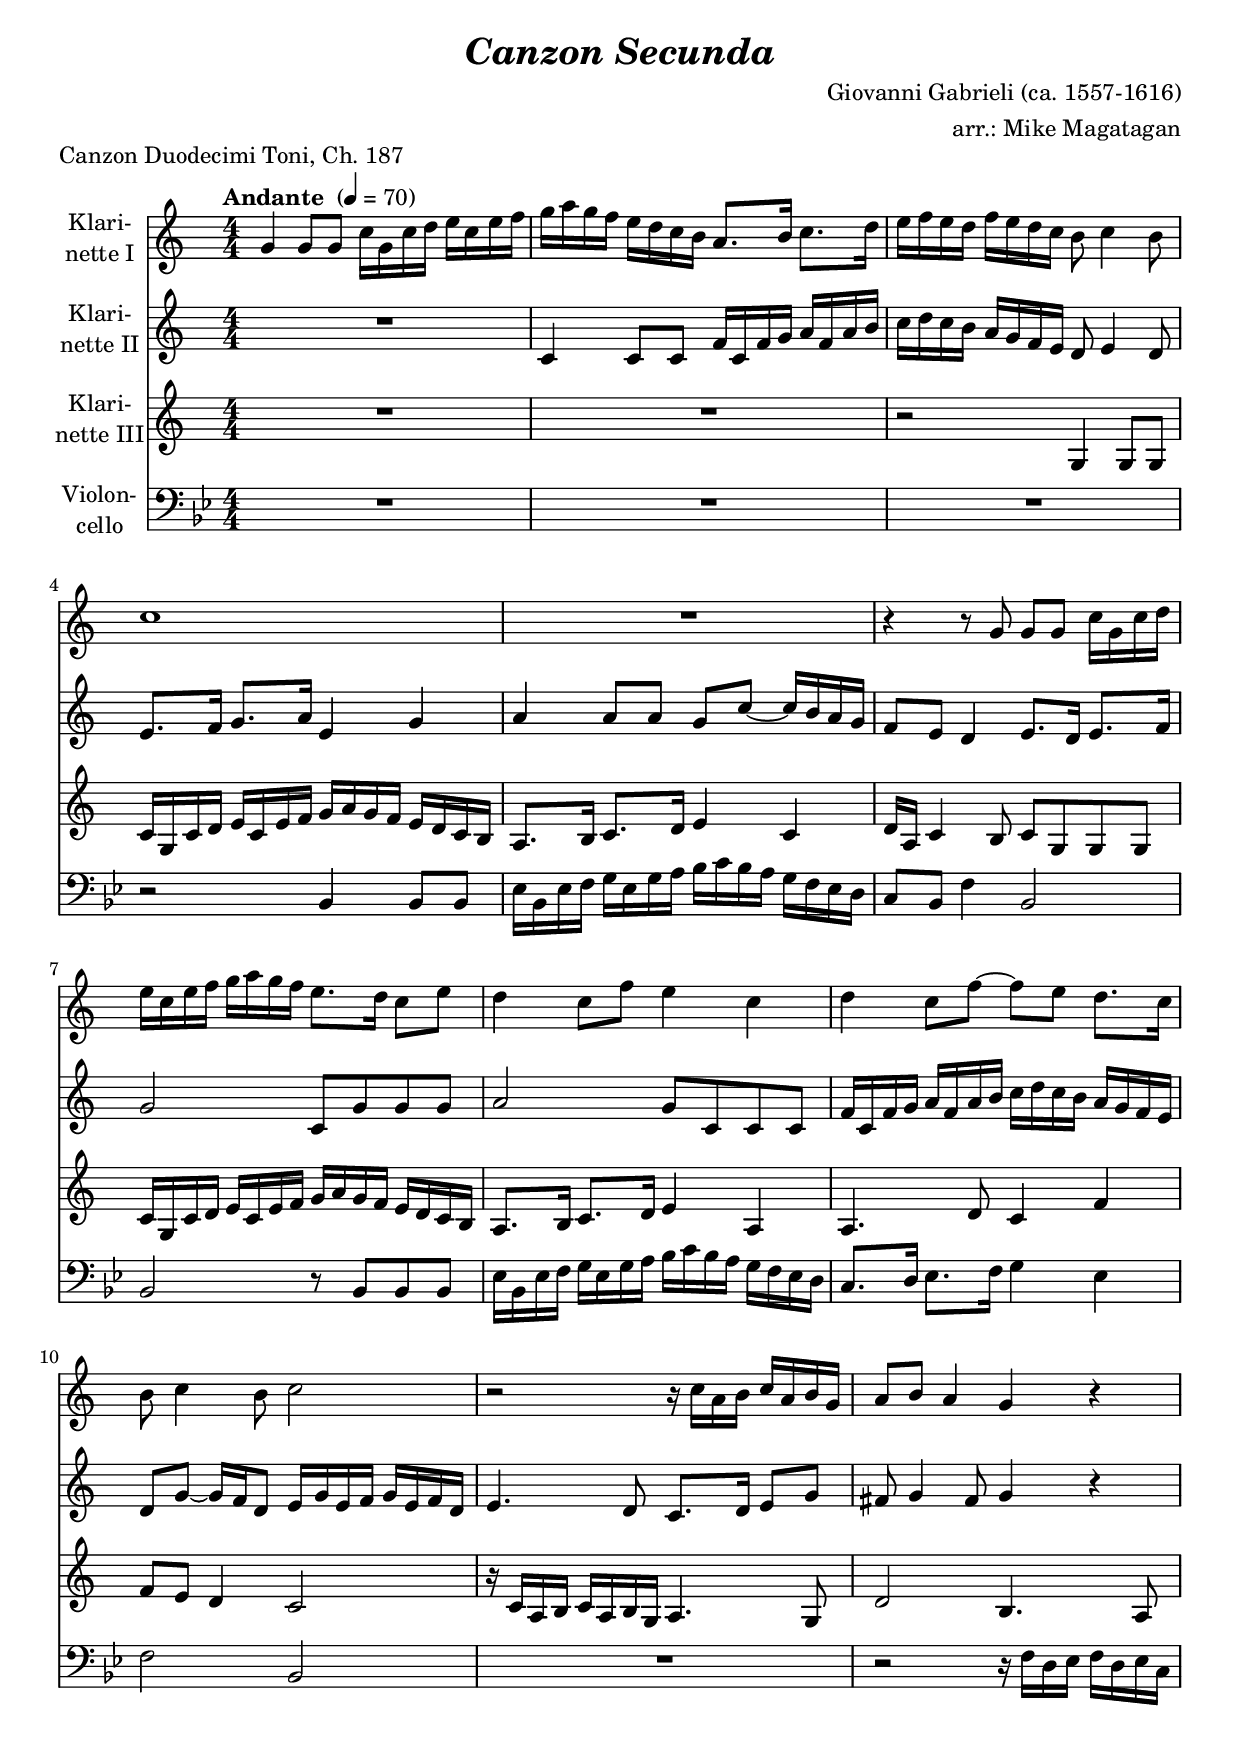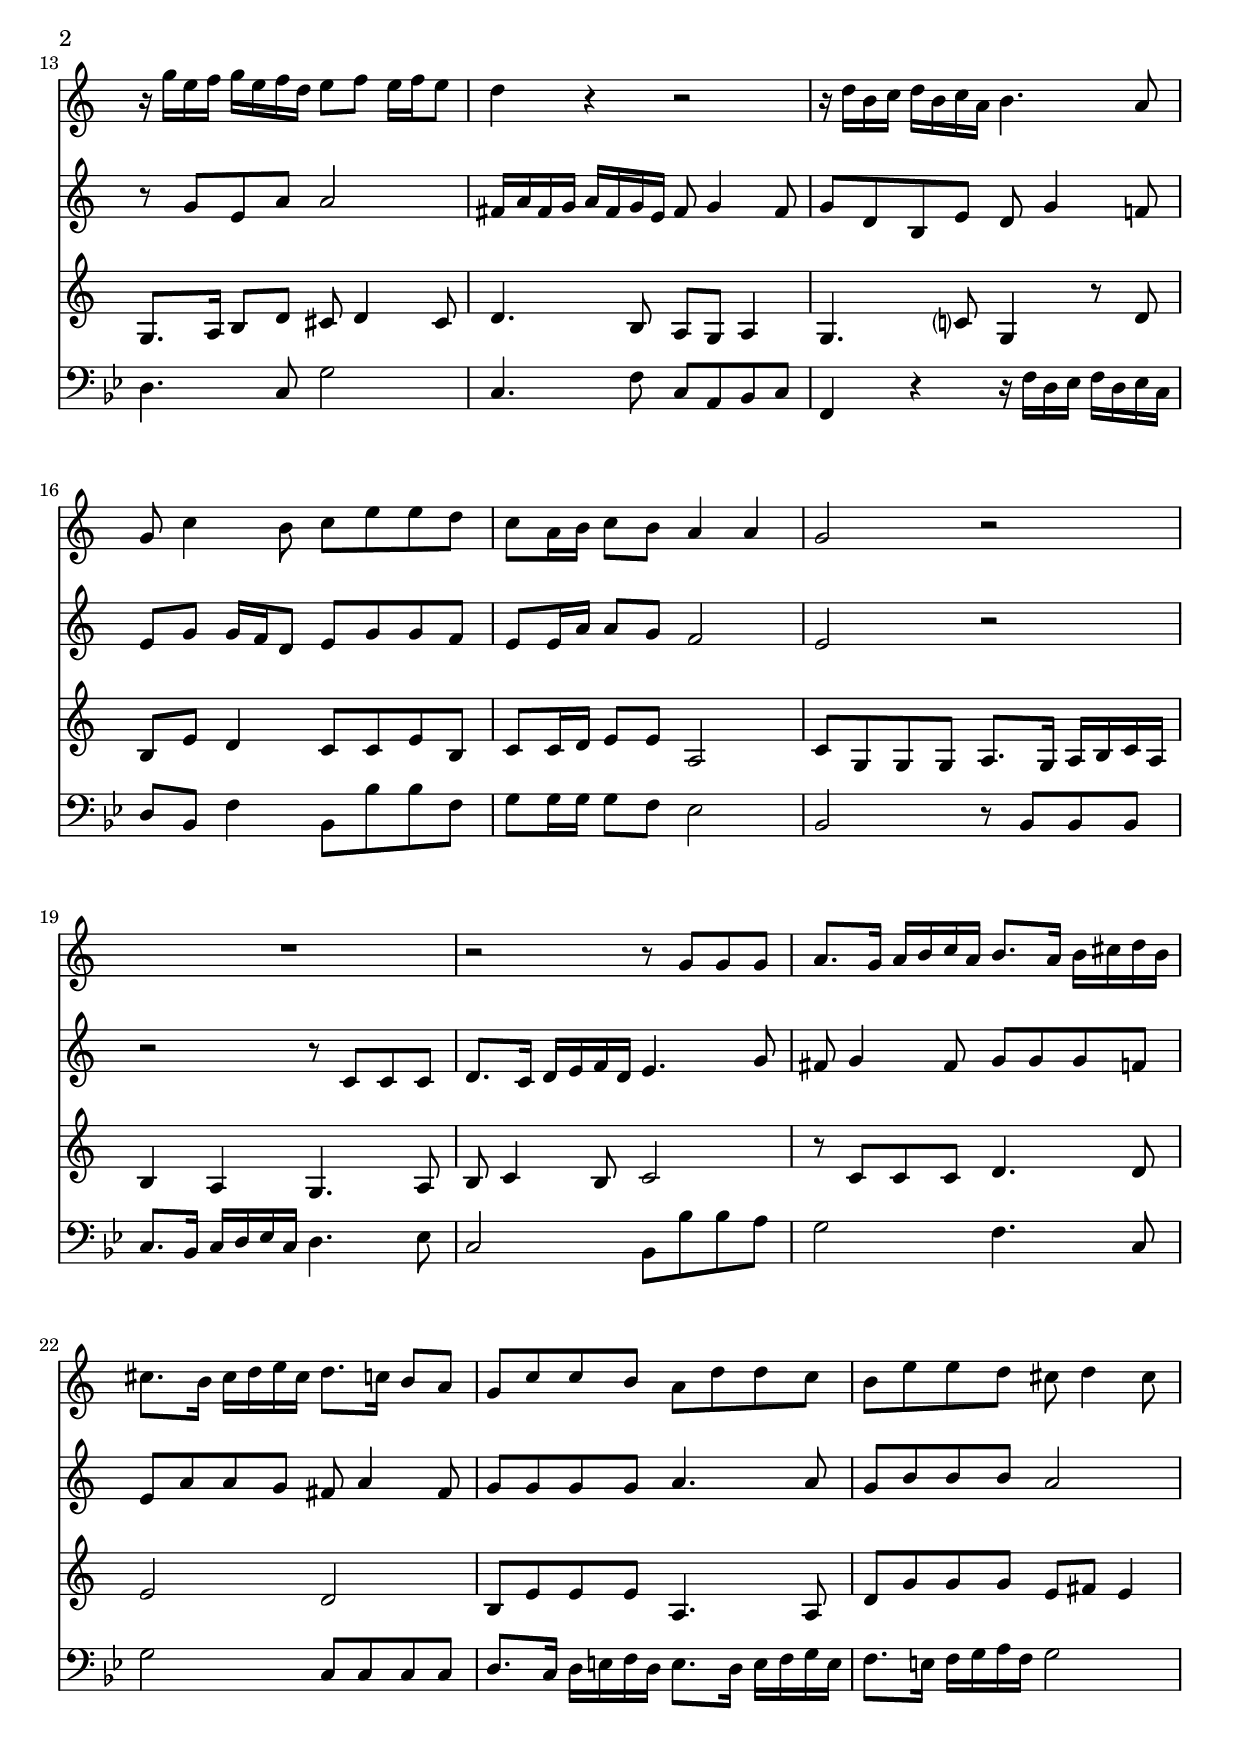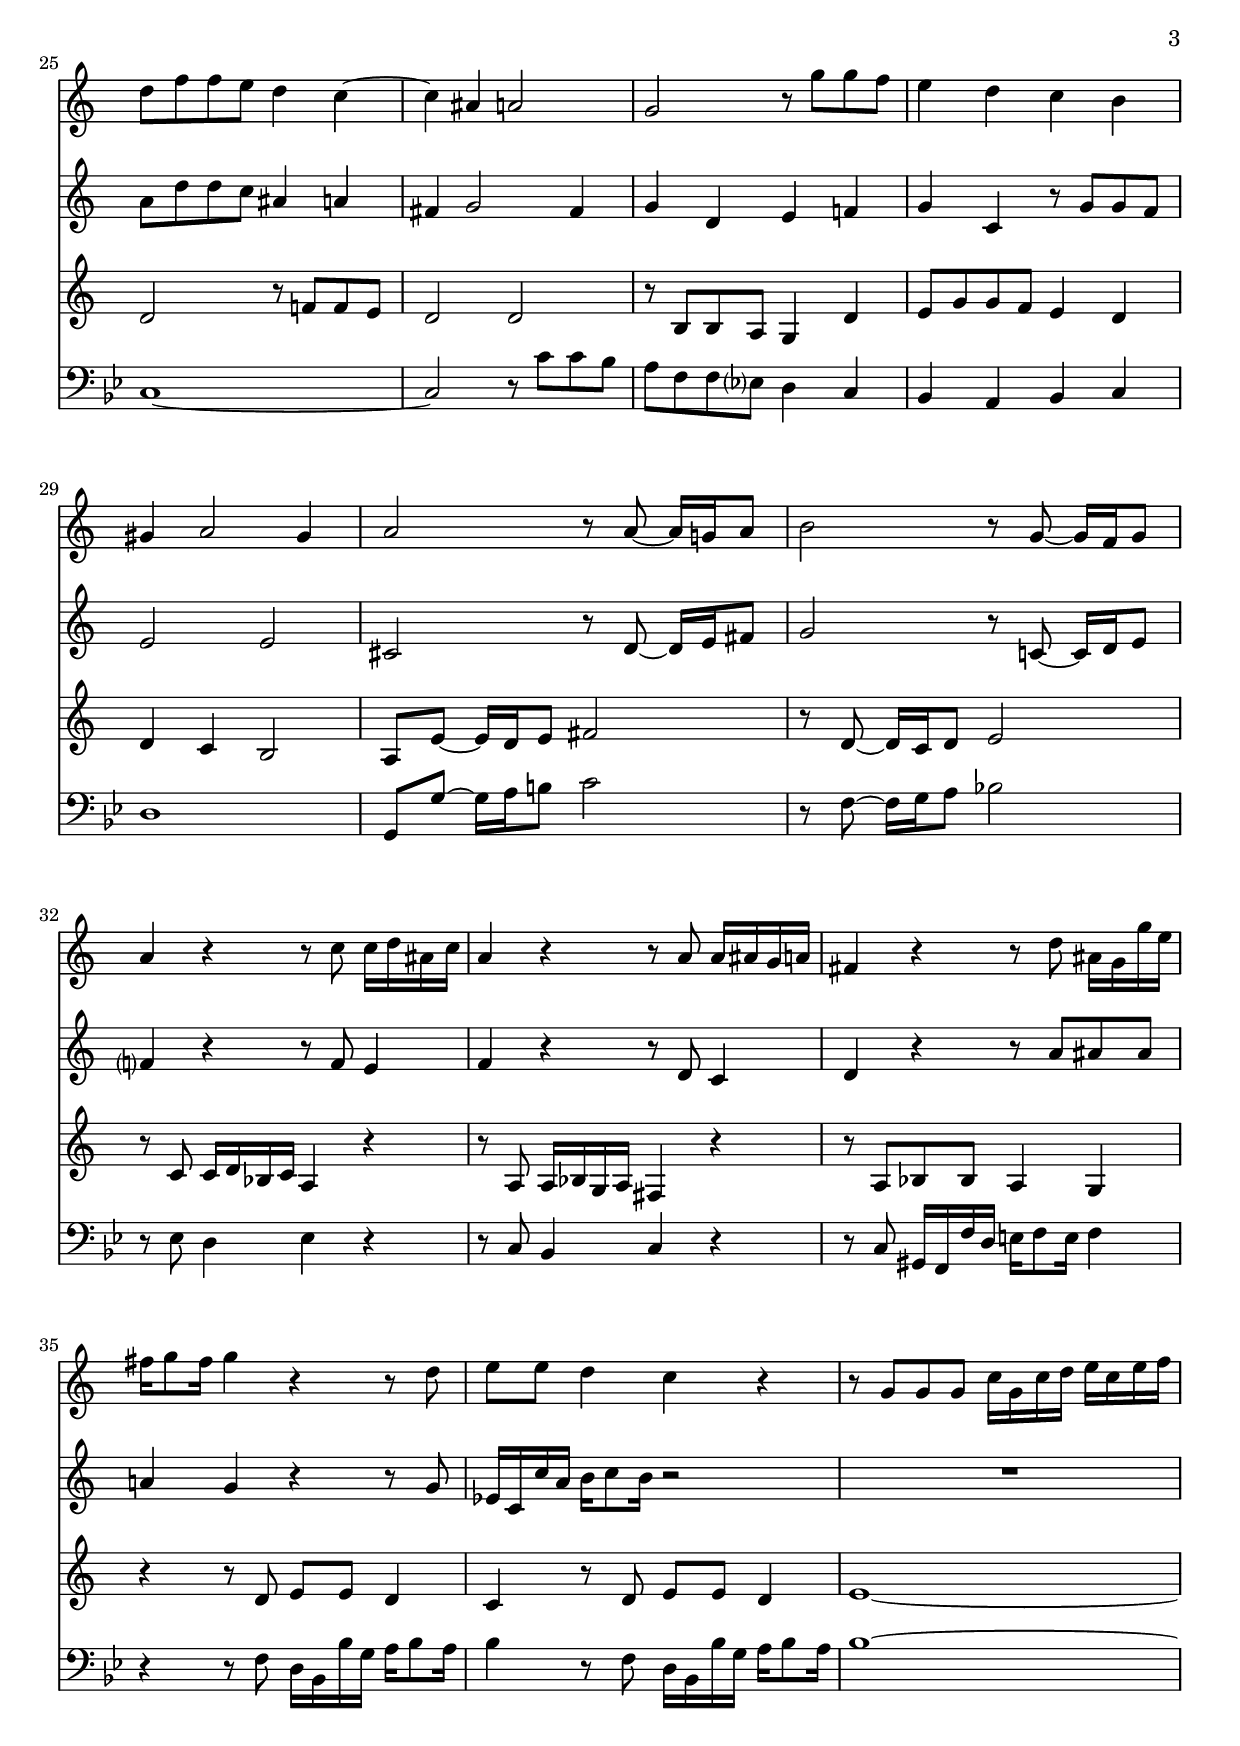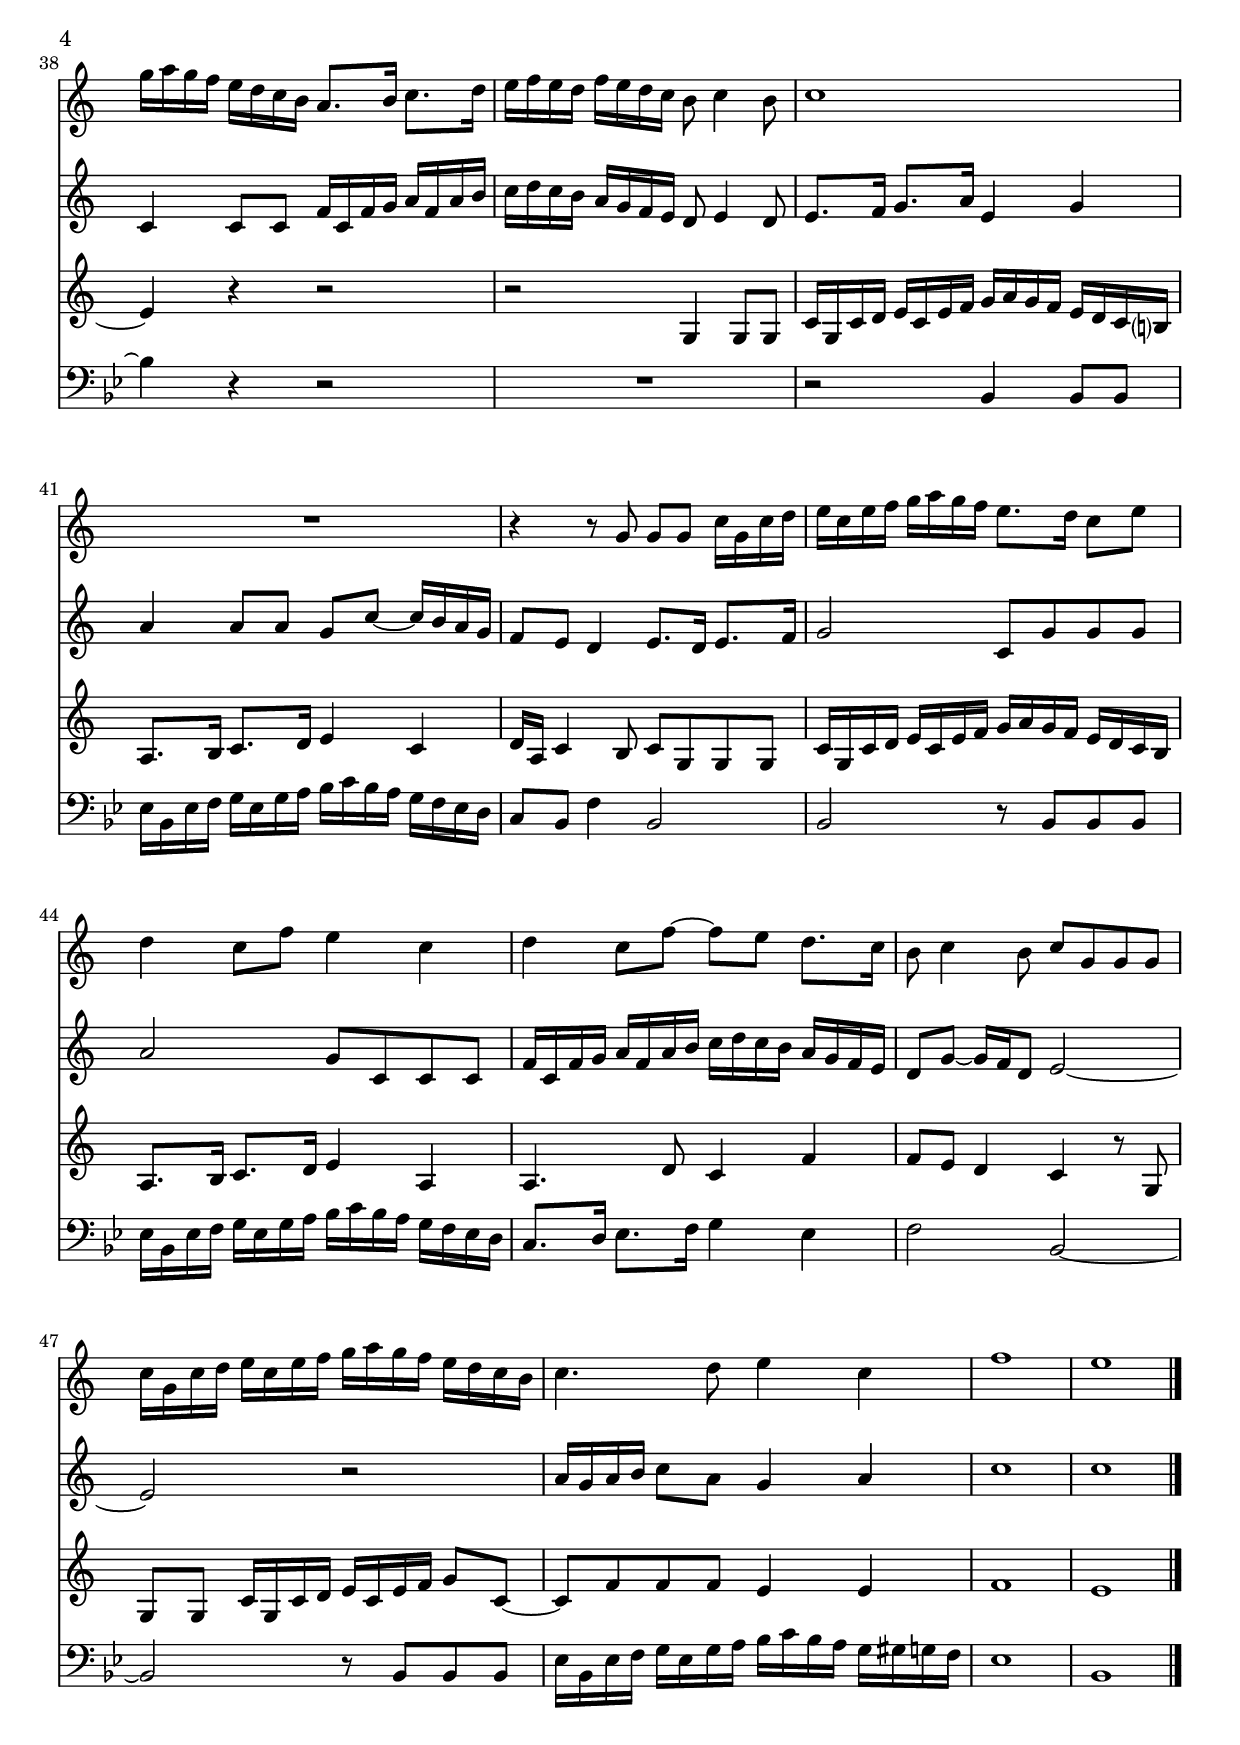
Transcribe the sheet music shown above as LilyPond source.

\version "2.18.2"
\include "deutsch.ly"

#(set-global-staff-size 20)

\header {
  title     = \markup \bold \italic "Canzon Secunda"
  composer  = "Giovanni Gabrieli (ca. 1557-1616)"
  arranger  = "arr.: Mike Magatagan"
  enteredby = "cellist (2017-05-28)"
  piece     = "Canzon Duodecimi Toni, Ch. 187"
}

voiceconsts = {
  \key c \major
  \time 4/4
  \clef "treble"
  \numericTimeSignature
%  \compressFullBarRests
  \tempo "Andante " 4=70
}

mifl= "oboe"
mist = "string ensemble 1"
miba = "cello"
%miba = "bassoon"
%miba = "tuba"
%mikl = "harpsichord"
mikl = "clarinet"

rit = \mark \markup \box "rit."

va = \relative c'' {
  \voiceconsts

  g4 g8 g
  c16 g c d e c e f
  g a g f e d c h a8. h16 c8. d16
  e f e d f e d c h8 c4 h8
  c1
  R
  
  r4 r8 g g g c16 g c d
  e c e f g a g f e8. d16 c8 e
  d4 c8 f e4 c
  d c8 f~ f e d8. c16
  h8 c4 h8 c2

  r r16 c a h c a h g
  a8 h a4 g r
  r16 g' e f g e f d e8 f e16 f e8
  d4 r r2

  r16 d h c d h c a h4. a8
  g c4 h8 c e e d
  c a16 h c8 h a4 a
  g2 r
  R1
  r2 r8 g g g
  a8. g16 a h c a h8. a16 h cis d h
  cis8. h16 cis d e cis d8. c16 h8 a
  g c c h a d d c
  h e e d cis d4 cis8

  d f f e d4 c~
  c ais a2
  g r8 g' g f
  e4 d c h
  gis a2 gis4
  a2 r8 a~ a16 g! a8
  h2 r8 g~ g16 f g8

  a4 r r8 c c16 d ais c
  a4 r r8 a a16 ais g a
  fis4 r r8 d' ais16 g g' e
  fis g8 fis16 g4 r r8 d
  e e d4 c r

  r8 g g g c16 g c d e c e f
  g a g f e d c h a8. h16 c8. d16
  e f e d f e d c h8 c4 h8
  c1
  R

  r4 r8 g g g c16 g c d
  e c e f g a g f e8. d16 c8 e
  d4 c8 f e4 c
  d c8 f~ f e d8. c16
  h8 c4 h8 c g g g

  c16 g c d e c e f g a g f e d c h
  c4. d8 e4 c
  f1
  e \bar "|."
}

vb = \relative c' {
  \voiceconsts

  R1
  c4 c8 c f16 c f g a f a h
  c d c h a g f e d8 e4 d8
  e8. f16 g8. a16 e4 g

  a a8 a g c~ c16 h a g
  f8 e d4 e8. d16 e8. f16
  g2 c,8 g' g g
  a2 g8 c, c c

  f16 c f g a f a h c d c h a g f e
  d8 g~ g16 f d8 e16 g e f g e f d
  e4. d8 c8. d16 e8 g
  fis g4 fis8 g4 r

  r8 g e a a2
  fis16 a fis g a fis g e fis8 g4 fis8
  g d h e d g4 f!8
  e g g16 f d8 e g g f
  e e16 a a8 g f2

  e r
  r r8 c c c
  d8. c16 d e f d e4. g8
  fis g4 fis8 g g g f
  e a a g fis a4 fis8

  g g g g a4. a8
  g h h h a2
  a8 d d c ais4 a
  fis g2 fis4
  g d e f!
  g c, r8 g' g f
  e2 e

  cis r8 d~ d16 e fis8
  g2 r8 c,!~ c16 d e8
  f?4 r r8 f e4
  f r r8 d c4
  d r r8 a' ais ais
  a!4 g r r8 g

  es16 c c' a h c8 h16 r2
  R1
  c,4 c8 c f16 c f g a f a h
  c d c h a g f e d8 e4 d8

  e8. f16 g8. a16 e4 g
  a a8 a g c~ c16 h a g
  f8 e d4 e8. d16 e8. f16
  g2 c,8 g' g g
  a2 g8 c, c c

  f16 c f g a f a h c d c h a g f e
  d8 g~ g16 f d8 e2~
  e r
  a16 g a h c8 a g4 a
  c1
  c \bar "|."
}

vc = \relative c' {
  \voiceconsts

  R1*2
  r2 g4 g8 g
  c16 g c d e c e f g a g f e d c h
  a8. h16 c8. d16 e4 c
  
  d16 a c4 h8 c g g g
  c16 g c d e c e f g a g f e d c h
  a8. h16 c8. d16 e4 a,
  a4. d8 c4 f

  f8 e d4 c2
  r16 c a h c a h g a4. g8
  d'2 h4. a8
  g8. a16 h8 d cis d4 cis8

  d4. h8 a g a4
  g4. c?8 g4 r8 d'
  h e d4 c8 c e h
  c c16 d e8 e a,2

  c8 g g g a8. g16 a h c a
  h4 a g4. a8
  h c4 h8 c2
  r8 c c c d4. d8
  e2 d

  h8 e e e a,4. a8
  d g g g e fis e4
  d2 r8 f! f e
  d2 d
  r8 h h a g4 d'
  e8 g g f e4 d

  d c h2
  a8 e'~ e16 d e8 fis2
  r8 d~ d16 c d8 e2
  r8 c c16 d b c a4 r
  r8 a a16 b g a fis4 r

  r8 a b b a4 g
  r r8 d' e e d4
  c r8 d e e d4
  e1~
  e4 r r2
  r g,4 g8 g

  c16 g c d e c e f g a g f e d c h?
  a8. h16 c8. d16 e4 c
  d16 a c4 h8 c g g g

  c16 g c d e c e f g a g f e d c h
  a8. h16 c8. d16 e4 a,
  a4. d8 c4 f
  f8 e d4 c r8 g

  g g c16 g c d e c e f g8 c,~
  c f f f e4 e
  f1
  e \bar "|."
}

vd = \relative c {
  \voiceconsts
  \clef "bass"

  R1*3
  r2 c4 c8 c
  f16 c f g a f a h c d c h a g f e
  d8 c g'4 c,2
  c r8 c c c

  f16 c f g a f a h c d c h a g f e
  d8. e16 f8. g16 a4 f
  g2 c,
  R1
  r2 r16 g' e f g e f d

  e4. d8 a'2
  d,4. g8 d h c d
  g,4 r r16 g' e f g e f d
  e8 c g'4 c,8 c' c g
  a a16 a a8 g f2
  c r8 c c c

  d8. c16 d e f d e4. f8
  d2 c8 c' c h
  a2 g4. d8
  a'2 d,8 d d d
  e8. d16 e fis g e fis8. e16 fis g a fis

  g8. fis16 g a h g a2
  d,1~
  d2 r8 d' d c
  h g g f? e4 d
  c h c d
  e1
  a,8 a'~ a16 h cis8 d2

  r8 g,~ g16 a h8 c!2
  r8 f, e4 f r
  r8 d c4 d r
  r8 d ais16 g g' e fis g8 fis16 g4
  r r8 g e16 c c' a h c8 h16

  c4 r8 g e16 c c' a h c8 h16
  c1~
  c4 r r2
  R1
  r2 c,4 c8 c
  f16 c f g a f a h c d c h a g f e

  d8 c g'4 c,2
  c r8 c c c
  f16 c f g a f a h c d c h a g f e
  d8. e16 f8. g16 a4 f
  g2 c,~

  c r8 c c c
  f16 c f g a f a h c d c h a ais a g
  f1
  c \bar "|."
}


music = <<
      \new Staff {
        \set Staff.midiInstrument = \mikl
        \set Staff.instrumentName = \markup \center-column { "Klari-" "nette I" }
        \transpose c c { \va }
      }

      \new Staff {
        \set Staff.midiInstrument = \mikl
        \set Staff.instrumentName = \markup \center-column { "Klari-" "nette II" }
        \transpose c c { \vb }
      }
      
      \new Staff {
        \set Staff.midiInstrument = \mikl
        \set Staff.instrumentName = \markup \center-column { "Klari-" "nette III" }
        \transpose c c { \vc }
      }

      \new Staff {
        \set Staff.midiInstrument = \miba
        \set Staff.instrumentName = \markup \center-column { "Violon-" "cello" }
        \transpose c b, { \vd }
      }
>>

\book {
  \score {
   \music
    \layout {}
  }

  \score {
    \unfoldRepeats \music

    \midi {
      \context {
        \Score
      }
    }
  }
}
